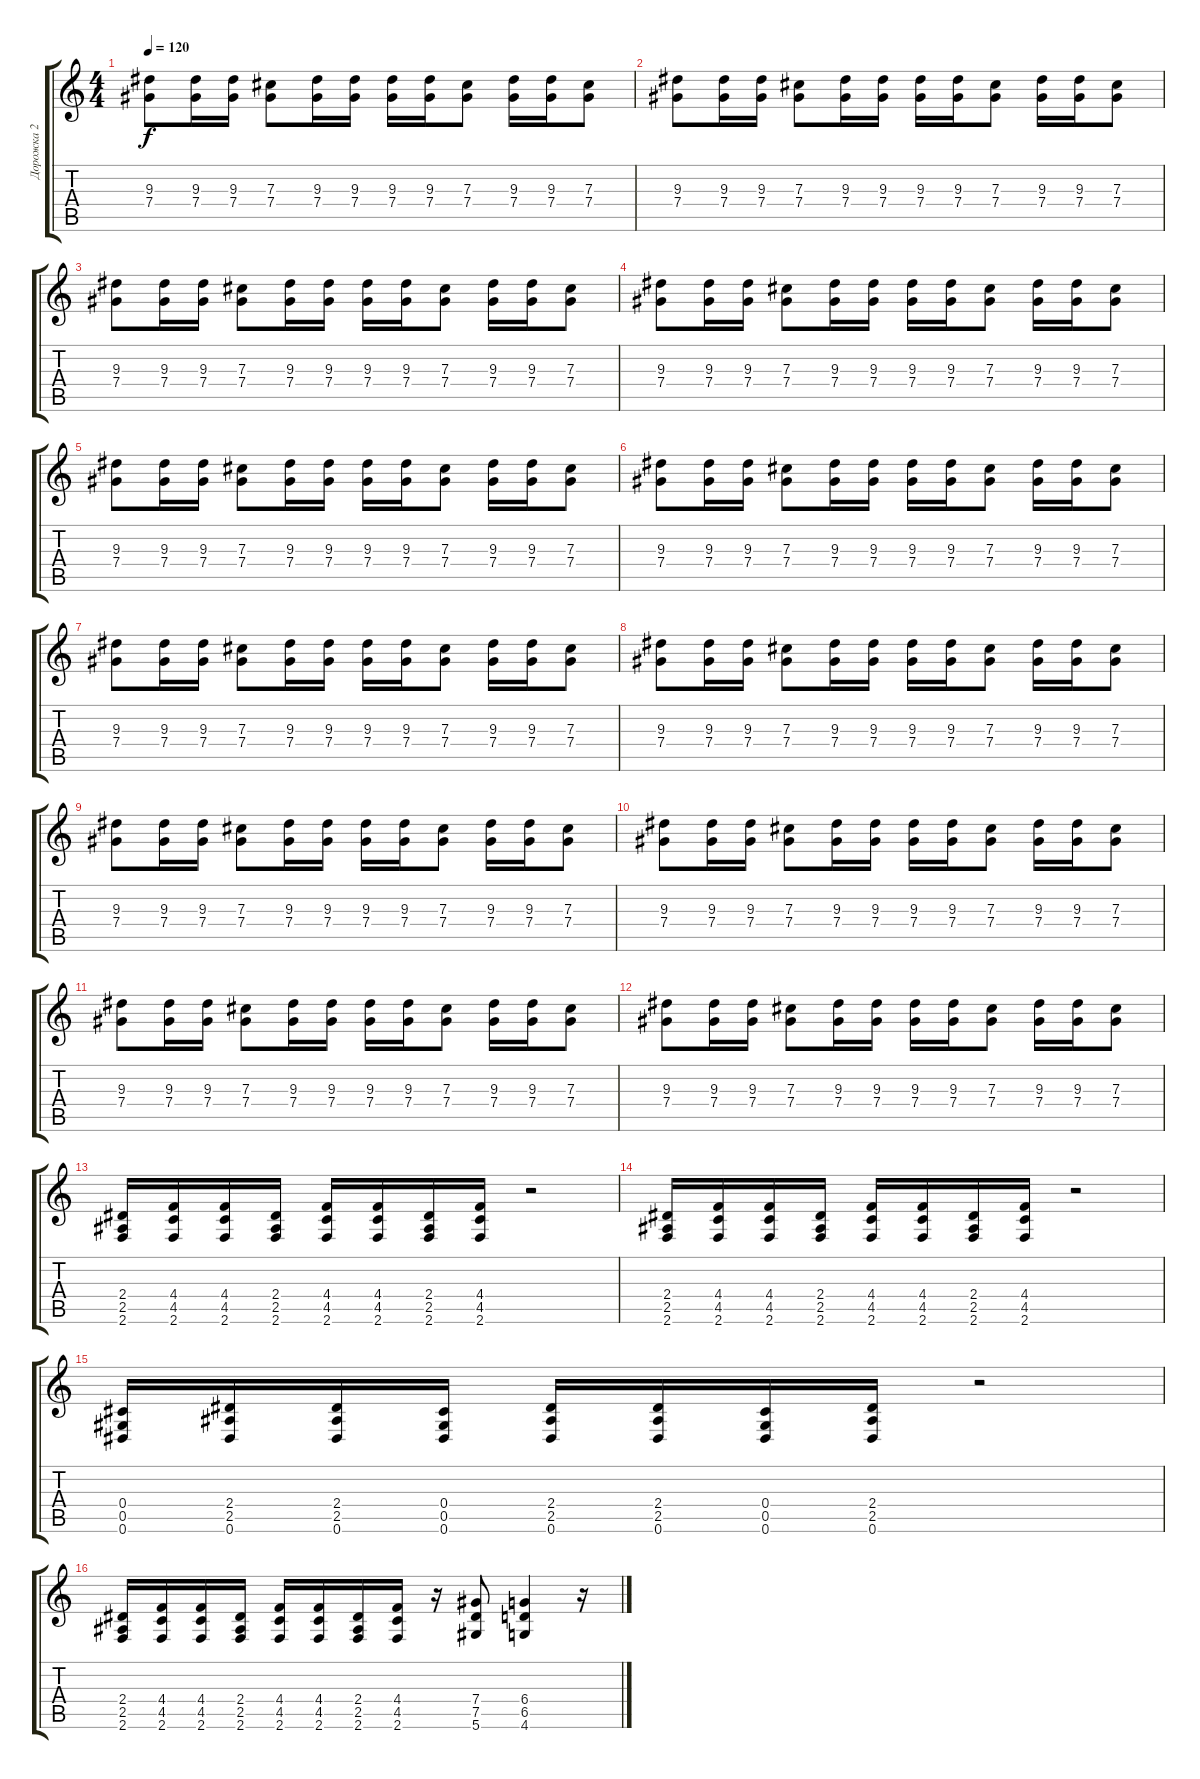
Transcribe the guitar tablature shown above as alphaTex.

\track ("Дорожка 2" "Дорожка 2") {instrument distortionguitar}
\staff {score tabs}
\tuning (Eb4 Bb3 Gb3 Db3 Ab2 Eb2) {hide}
\ts (4 4)
\tempo 120
\clef g2
\ks c
(9.3 7.4).8{dy f} (9.3 7.4).16 (9.3 7.4).16 (7.3 7.4).8 (9.3 7.4).16 (9.3 7.4).16 (9.3 7.4).16 (9.3 7.4).16 (7.3 7.4).8 (9.3 7.4).16 (9.3 7.4).16 (7.3 7.4).8 |
(9.3 7.4).8 (9.3 7.4).16 (9.3 7.4).16 (7.3 7.4).8 (9.3 7.4).16 (9.3 7.4).16 (9.3 7.4).16 (9.3 7.4).16 (7.3 7.4).8 (9.3 7.4).16 (9.3 7.4).16 (7.3 7.4).8 |
(9.3 7.4).8 (9.3 7.4).16 (9.3 7.4).16 (7.3 7.4).8 (9.3 7.4).16 (9.3 7.4).16 (9.3 7.4).16 (9.3 7.4).16 (7.3 7.4).8 (9.3 7.4).16 (9.3 7.4).16 (7.3 7.4).8 |
(9.3 7.4).8 (9.3 7.4).16 (9.3 7.4).16 (7.3 7.4).8 (9.3 7.4).16 (9.3 7.4).16 (9.3 7.4).16 (9.3 7.4).16 (7.3 7.4).8 (9.3 7.4).16 (9.3 7.4).16 (7.3 7.4).8 |
(9.3 7.4).8 (9.3 7.4).16 (9.3 7.4).16 (7.3 7.4).8 (9.3 7.4).16 (9.3 7.4).16 (9.3 7.4).16 (9.3 7.4).16 (7.3 7.4).8 (9.3 7.4).16 (9.3 7.4).16 (7.3 7.4).8 |
(9.3 7.4).8 (9.3 7.4).16 (9.3 7.4).16 (7.3 7.4).8 (9.3 7.4).16 (9.3 7.4).16 (9.3 7.4).16 (9.3 7.4).16 (7.3 7.4).8 (9.3 7.4).16 (9.3 7.4).16 (7.3 7.4).8 |
(9.3 7.4).8 (9.3 7.4).16 (9.3 7.4).16 (7.3 7.4).8 (9.3 7.4).16 (9.3 7.4).16 (9.3 7.4).16 (9.3 7.4).16 (7.3 7.4).8 (9.3 7.4).16 (9.3 7.4).16 (7.3 7.4).8 |
(9.3 7.4).8 (9.3 7.4).16 (9.3 7.4).16 (7.3 7.4).8 (9.3 7.4).16 (9.3 7.4).16 (9.3 7.4).16 (9.3 7.4).16 (7.3 7.4).8 (9.3 7.4).16 (9.3 7.4).16 (7.3 7.4).8 |
(9.3 7.4).8 (9.3 7.4).16 (9.3 7.4).16 (7.3 7.4).8 (9.3 7.4).16 (9.3 7.4).16 (9.3 7.4).16 (9.3 7.4).16 (7.3 7.4).8 (9.3 7.4).16 (9.3 7.4).16 (7.3 7.4).8 |
(9.3 7.4).8 (9.3 7.4).16 (9.3 7.4).16 (7.3 7.4).8 (9.3 7.4).16 (9.3 7.4).16 (9.3 7.4).16 (9.3 7.4).16 (7.3 7.4).8 (9.3 7.4).16 (9.3 7.4).16 (7.3 7.4).8 |
(9.3 7.4).8 (9.3 7.4).16 (9.3 7.4).16 (7.3 7.4).8 (9.3 7.4).16 (9.3 7.4).16 (9.3 7.4).16 (9.3 7.4).16 (7.3 7.4).8 (9.3 7.4).16 (9.3 7.4).16 (7.3 7.4).8 |
(9.3 7.4).8 (9.3 7.4).16 (9.3 7.4).16 (7.3 7.4).8 (9.3 7.4).16 (9.3 7.4).16 (9.3 7.4).16 (9.3 7.4).16 (7.3 7.4).8 (9.3 7.4).16 (9.3 7.4).16 (7.3 7.4).8 |
(2.4 2.5 2.6).16 (4.4 4.5 2.6).16 (4.4 4.5 2.6).16 (2.4 2.5 2.6).16 (4.4 4.5 2.6).16 (4.4 4.5 2.6).16 (2.4 2.5 2.6).16 (4.4 4.5 2.6).16 r.2 |
(2.4 2.5 2.6).16 (4.4 4.5 2.6).16 (4.4 4.5 2.6).16 (2.4 2.5 2.6).16 (4.4 4.5 2.6).16 (4.4 4.5 2.6).16 (2.4 2.5 2.6).16 (4.4 4.5 2.6).16 r.2 |
(0.4 0.5 0.6).16 (2.4 2.5 0.6).16 (2.4 2.5 0.6).16 (0.4 0.5 0.6).16 (2.4 2.5 0.6).16 (2.4 2.5 0.6).16 (0.4 0.5 0.6).16 (2.4 2.5 0.6).16 r.2 |
(2.4 2.5 2.6).16 (4.4 4.5 2.6).16 (4.4 4.5 2.6).16 (2.4 2.5 2.6).16 (4.4 4.5 2.6).16 (4.4 4.5 2.6).16 (2.4 2.5 2.6).16 (4.4 4.5 2.6).16 r.16 (7.4 7.5 5.6).8 (6.4 6.5 4.6).4 r.16
